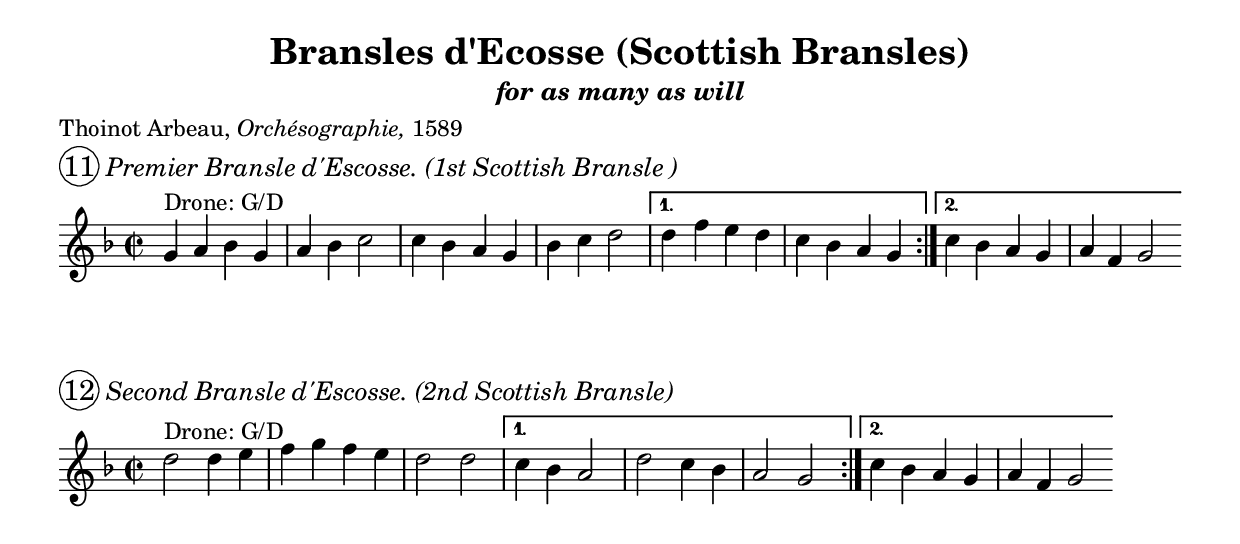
% ---
% name: Scottish Bransles
% alt_name: Bransles d'Ecosse
% alt_name: Ecosse, Branles d'
% dancers: 2@Two or More People

\include "music/include/fb_functions.ly"
%#(set-global-staff-size 18)
\include "english.ly"
%#(set-default-paper-size "letter")


  \header{
    title = "Bransles d'Ecosse (Scottish Bransles)"
    subtitle = \markup \italic "for as many as will"
    poet = \arbeauSource
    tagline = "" 
  }


  % scotch 1
  \score {
    \new Staff \relative c'' {
      \time 2/2
      \key f \major
      \repeat volta 2 {
        g4^\markup{Drone: G/D} a bf g a bf c2 | c4 bf a g bf c d2 | 

      }
      \alternative {
        { d4 f e d c bf a g}
        { c4 bf a g a f g2 \bar ":|" }
      }
    }



    \header { piece = \markup { \huge \circle 11 \large \italic { {Premier Bransle d'Escosse.} (1st Scottish Bransle )} } }
    \layout { indent = 0\mm }
  }

  % scotch 2
  \score {
    \new Staff \relative c'' {
      \time 2/2
      \key f \major
      \repeat volta 2 {
        d2^\markup{Drone: G/D} d4 e  | f g f e | d2 d2 |  
      }
      \alternative {
        { c4 bf a2 | d c4 bf a2 g | }
        { c4 bf a g a f g2 \bar ":|" }
      }
    }
    \header { piece = \markup { \huge \circle 12 \large \italic { {Second Bransle d'Escosse.} (2nd Scottish Bransle)} } }
    \layout { indent = 0\mm }
  }


  \version "2.10.10"  % necessary for upgrading to future LilyPond versions.

